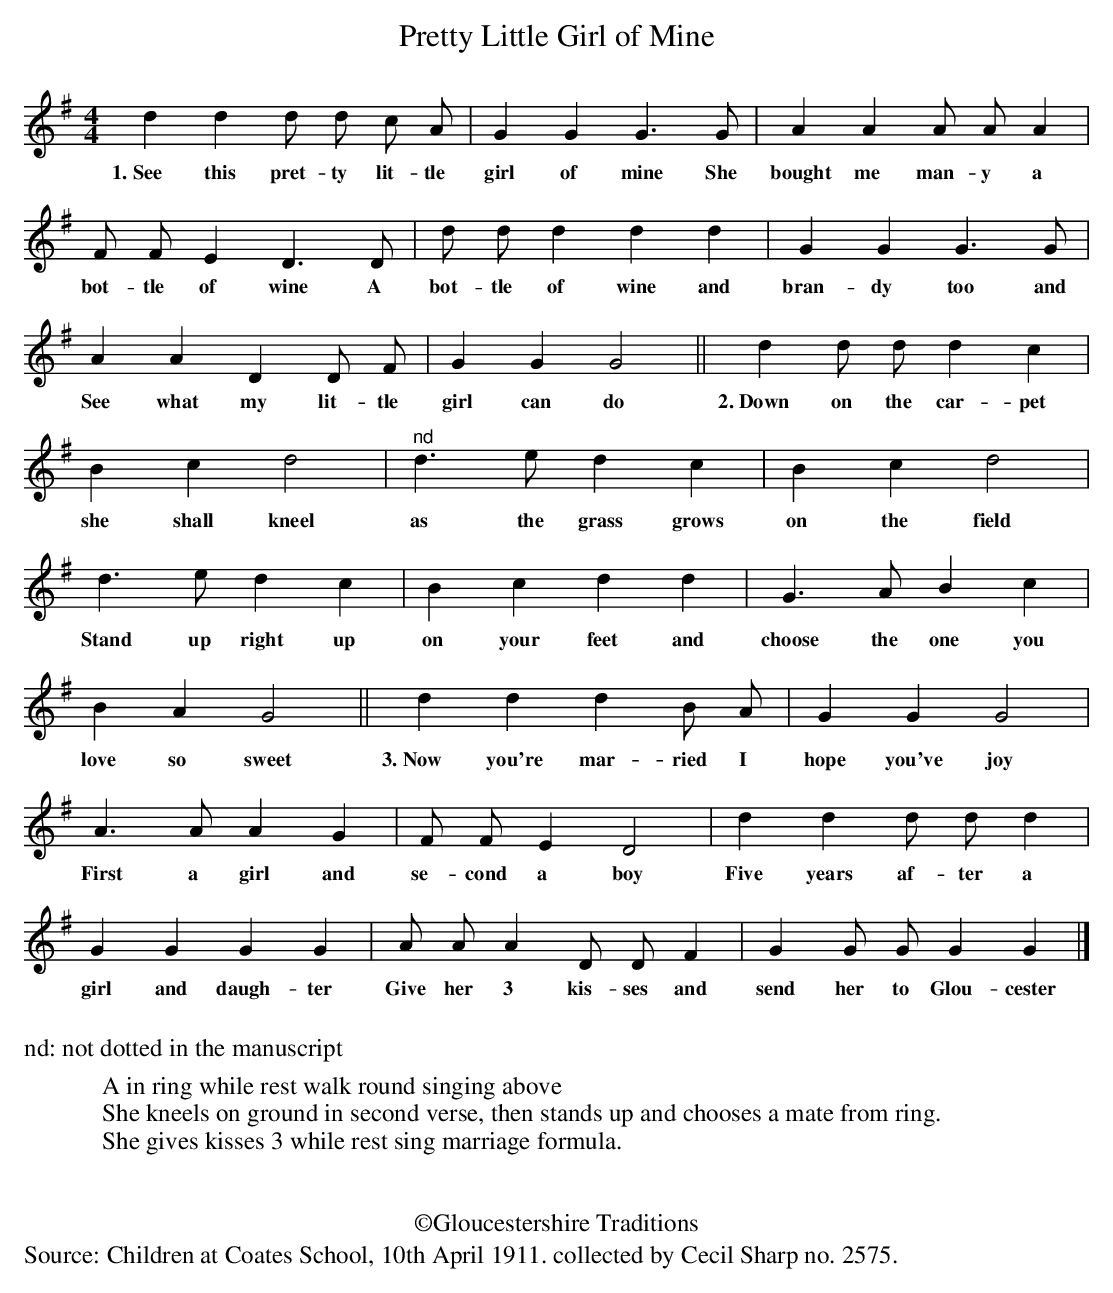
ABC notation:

X:1
T: Pretty Little Girl of Mine
M: 4/4
L: 1/8
K: G
d2d2d d c A | G2G2G3G | A2A2A AA2 |
w: 1.~See this pret-ty lit-tle girl of mine She bought me man-y a
F FE2D3D | d dd2d2d2 | G2G2G3G |
w: bot-tle of wine A bot-tle of wine and bran-dy too and
A2A2D2D F | G2G2G4 ||d2d dd2c2 |
w: See what my lit-tle girl can do 2.~Down on the car-pet
B2c2d4 | "^nd"d3ed2c2 |B2c2d4 |
w:she shall kneel as the grass grows on the field
d3ed2c2 | B2c2d2d2 | G3AB2c2 |
w:Stand up right up on your feet and choose the one you
B2A2G4 || d2d2d2B A | G2G2G4 |
w: love so sweet 3.~Now you're mar-ried I hope you've joy
A3AA2G2 | F F E2D4 | d2d2d dd2 |
w:First a girl and se-cond a boy Five years af-ter a
G2G2G2G2 | A AA2D D F2 | G2G G G2G2 |]
w: girl and daugh-ter Give her 3 kis-ses and send her to Glou-cester
W:
%%text nd: not dotted in the manuscript
W: A in ring while rest walk round singing above
W: She kneels on ground in second verse, then stands up and chooses a mate from ring.
W: She gives kisses 3 while rest sing marriage formula.
W:%%text
W:
